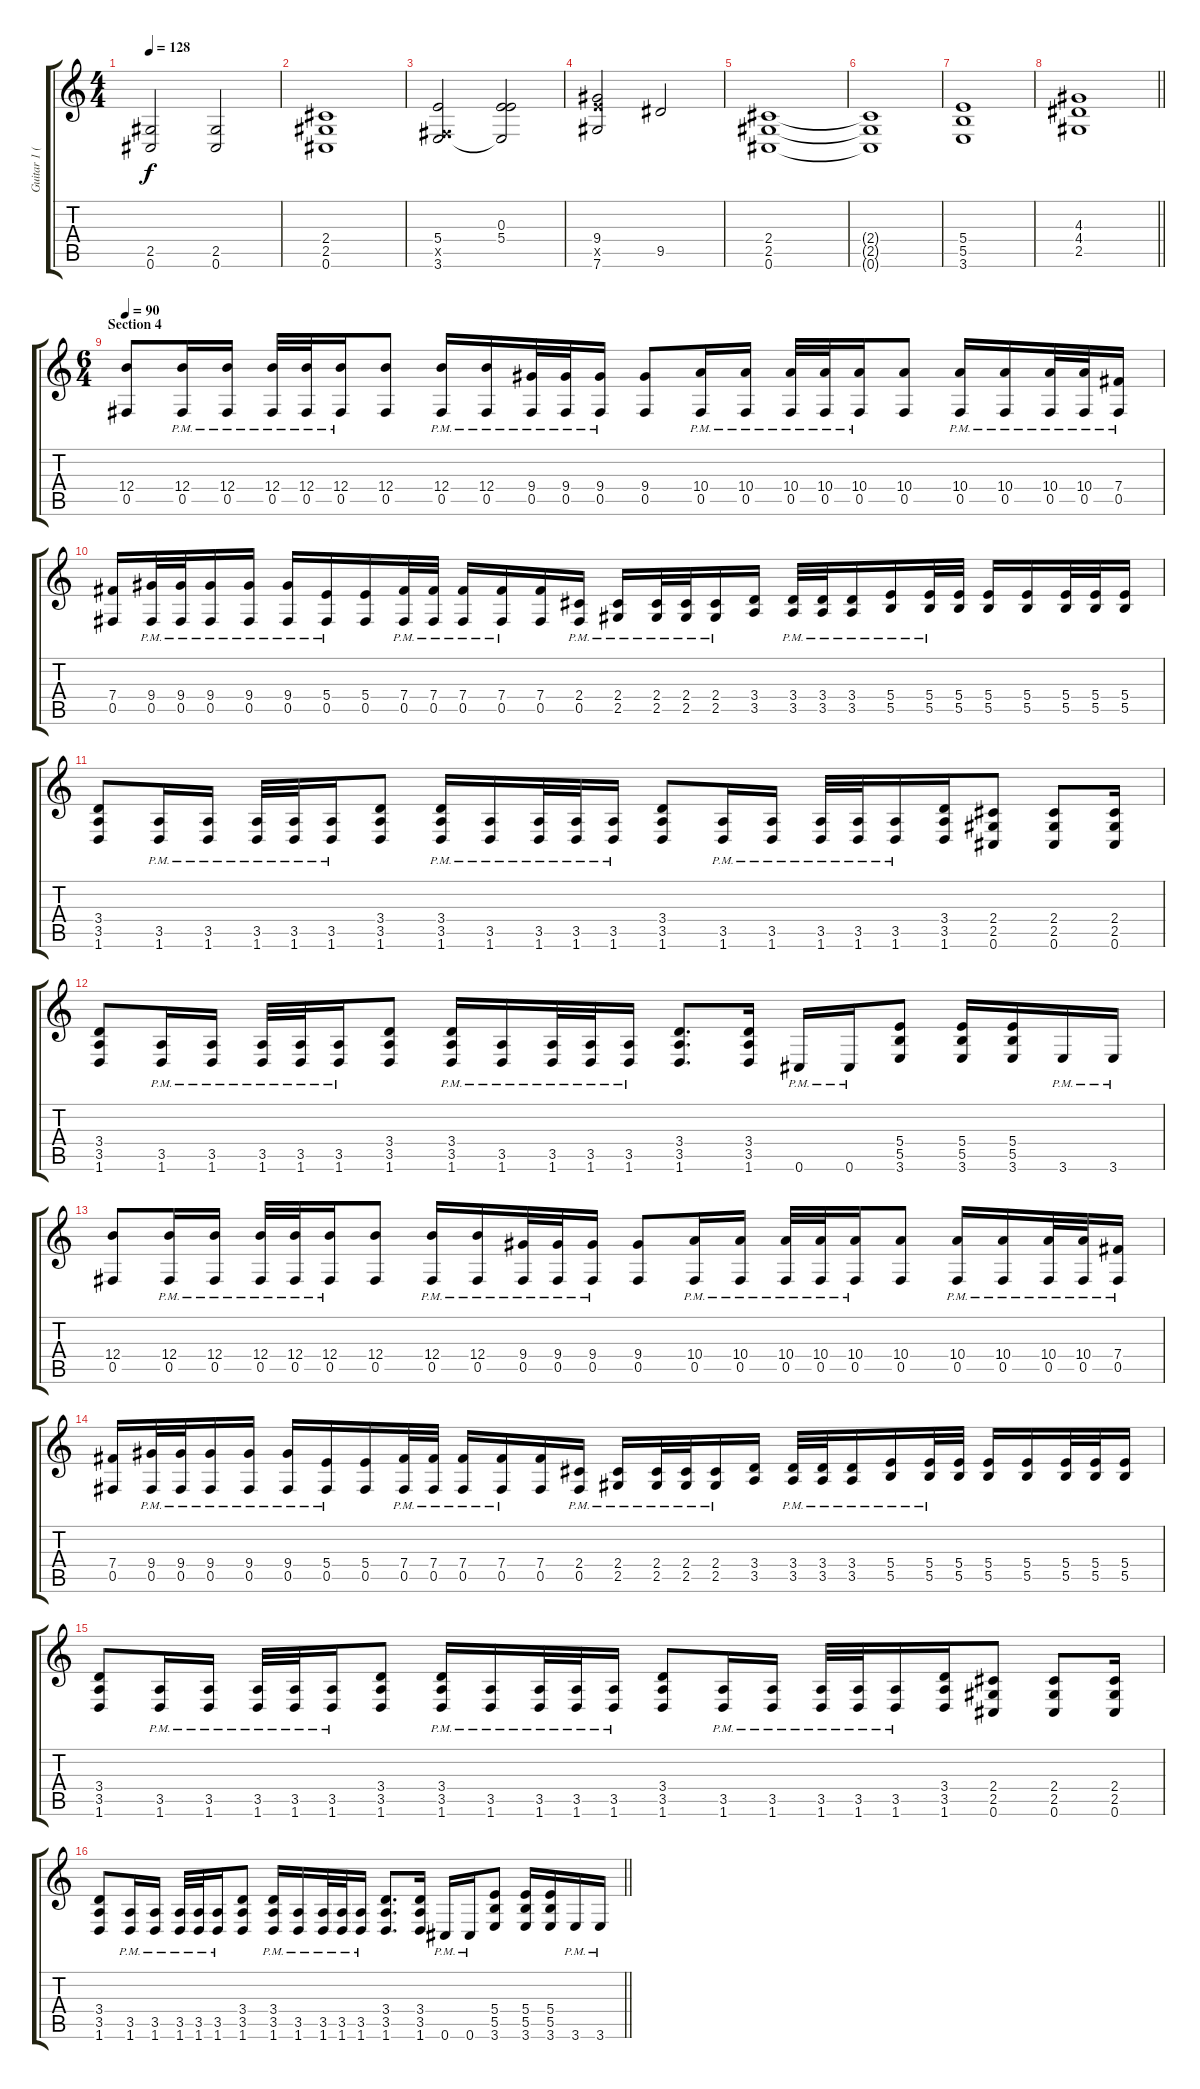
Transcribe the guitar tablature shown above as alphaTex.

\track ("Guitar 1 (Distortion)" "Guitar 1 (") {instrument distortionguitar}
\staff {score tabs}
\tuning (Db4 Ab3 E3 B2 Gb2 Db2) {hide}
\ts (4 4)
\tempo 128
\clef g2
\ks c
(2.5 0.6).2{dy f} (2.5 0.6).2 |
(2.4 2.5 0.6).1 |
(5.4 0.5{x} 3.6).2 (0.3 5.4 3.6{t}).2 |
(9.4 10.5{x} 7.6).2 9.5.2 |
(2.4 2.5 0.6).1 |
(2.4{t} 2.5{t} 0.6{t}).1 |
(5.4 5.5 3.6).1 |
\barLineRight lightlight
(4.3 4.4 2.5).1 |
\ts (6 4)
\section ("" "Section 4")
\tempo 90
(12.4 0.5).8 (12.4{pm} 0.5{pm}).16 (12.4{pm} 0.5{pm}).16 (12.4{pm} 0.5{pm}).32 (12.4{pm} 0.5{pm}).32 (12.4{pm} 0.5{pm}).16 (12.4 0.5).8 (12.4{pm} 0.5{pm}).16 (12.4{pm} 0.5{pm}).16 (9.4{pm} 0.5{pm}).32 (9.4{pm} 0.5{pm}).32 (9.4{pm} 0.5{pm}).16 (9.4 0.5).8 (10.4{pm} 0.5{pm}).16 (10.4{pm} 0.5{pm}).16 (10.4{pm} 0.5{pm}).32 (10.4{pm} 0.5{pm}).32 (10.4{pm} 0.5{pm}).16 (10.4 0.5).8 (10.4{pm} 0.5{pm}).16 (10.4{pm} 0.5{pm}).16 (10.4{pm} 0.5{pm}).32 (10.4{pm} 0.5{pm}).32 (7.4{pm} 0.5{pm}).16 |
(7.4 0.5).16 (9.4{pm} 0.5{pm}).32 (9.4{pm} 0.5{pm}).32 (9.4{pm} 0.5{pm}).16 (9.4{pm} 0.5{pm}).16 (9.4{pm} 0.5{pm}).16 (5.4{pm} 0.5{pm}).16 (5.4 0.5).16 (7.4{pm} 0.5{pm}).32 (7.4{pm} 0.5{pm}).32 (7.4{pm} 0.5{pm}).16 (7.4{pm} 0.5{pm}).16 (7.4 0.5).16 (2.4{pm} 0.5{pm}).16 (2.4{pm} 2.5{pm}).16 (2.4{pm} 2.5{pm}).32 (2.4{pm} 2.5{pm}).32 (2.4{pm} 2.5{pm}).16 (3.4 3.5).16 (3.4{pm} 3.5{pm}).32 (3.4{pm} 3.5{pm}).32 (3.4{pm} 3.5{pm}).16 (5.4{pm} 5.5{pm}).16 (5.4{pm} 5.5).32 (5.4 5.5).32 (5.4 5.5).16 (5.4 5.5).16 (5.4 5.5).32 (5.4 5.5).32 (5.4 5.5).16 |
(3.4 3.5 1.6).8 (3.5{pm} 1.6).16 (3.5{pm} 1.6).16 (3.5{pm} 1.6).32 (3.5{pm} 1.6).32 (3.5{pm} 1.6).16 (3.4 3.5 1.6).8 (3.4{pm} 3.5{pm} 1.6).16 (3.5{pm} 1.6).16 (3.5{pm} 1.6).32 (3.5{pm} 1.6).32 (3.5{pm} 1.6).16 (3.4 3.5 1.6).8 (3.5{pm} 1.6).16 (3.5{pm} 1.6).16 (3.5{pm} 1.6).32 (3.5{pm} 1.6).32 (3.5{pm} 1.6).16 (3.4 3.5 1.6).16 (2.4 2.5 0.6).8 (2.4 2.5 0.6).8 (2.4 2.5 0.6).16 |
(3.4 3.5 1.6).8 (3.5{pm} 1.6).16 (3.5{pm} 1.6).16 (3.5{pm} 1.6).32 (3.5{pm} 1.6).32 (3.5{pm} 1.6).16 (3.4 3.5 1.6).8 (3.4{pm} 3.5{pm} 1.6).16 (3.5{pm} 1.6).16 (3.5{pm} 1.6).32 (3.5{pm} 1.6).32 (3.5{pm} 1.6).16 (3.4 3.5 1.6).8{d} (3.4 3.5 1.6).16 0.6{pm}.16 0.6{pm}.16 (5.4 5.5 3.6).8 (5.4 5.5 3.6).16 (5.4 5.5 3.6).16 3.6{pm}.16 3.6{pm}.16 |
(12.4 0.5).8 (12.4{pm} 0.5{pm}).16 (12.4{pm} 0.5{pm}).16 (12.4{pm} 0.5{pm}).32 (12.4{pm} 0.5{pm}).32 (12.4{pm} 0.5{pm}).16 (12.4 0.5).8 (12.4{pm} 0.5{pm}).16 (12.4{pm} 0.5{pm}).16 (9.4{pm} 0.5{pm}).32 (9.4{pm} 0.5{pm}).32 (9.4{pm} 0.5{pm}).16 (9.4 0.5).8 (10.4{pm} 0.5{pm}).16 (10.4{pm} 0.5{pm}).16 (10.4{pm} 0.5{pm}).32 (10.4{pm} 0.5{pm}).32 (10.4{pm} 0.5{pm}).16 (10.4 0.5).8 (10.4{pm} 0.5{pm}).16 (10.4{pm} 0.5{pm}).16 (10.4{pm} 0.5{pm}).32 (10.4{pm} 0.5{pm}).32 (7.4{pm} 0.5{pm}).16 |
(7.4 0.5).16 (9.4{pm} 0.5{pm}).32 (9.4{pm} 0.5{pm}).32 (9.4{pm} 0.5{pm}).16 (9.4{pm} 0.5{pm}).16 (9.4{pm} 0.5{pm}).16 (5.4{pm} 0.5{pm}).16 (5.4 0.5).16 (7.4{pm} 0.5{pm}).32 (7.4{pm} 0.5{pm}).32 (7.4{pm} 0.5{pm}).16 (7.4{pm} 0.5{pm}).16 (7.4 0.5).16 (2.4{pm} 0.5{pm}).16 (2.4{pm} 2.5{pm}).16 (2.4{pm} 2.5{pm}).32 (2.4{pm} 2.5{pm}).32 (2.4{pm} 2.5{pm}).16 (3.4 3.5).16 (3.4{pm} 3.5{pm}).32 (3.4{pm} 3.5{pm}).32 (3.4{pm} 3.5{pm}).16 (5.4{pm} 5.5{pm}).16 (5.4{pm} 5.5).32 (5.4 5.5).32 (5.4 5.5).16 (5.4 5.5).16 (5.4 5.5).32 (5.4 5.5).32 (5.4 5.5).16 |
(3.4 3.5 1.6).8 (3.5{pm} 1.6).16 (3.5{pm} 1.6).16 (3.5{pm} 1.6).32 (3.5{pm} 1.6).32 (3.5{pm} 1.6).16 (3.4 3.5 1.6).8 (3.4{pm} 3.5{pm} 1.6).16 (3.5{pm} 1.6).16 (3.5{pm} 1.6).32 (3.5{pm} 1.6).32 (3.5{pm} 1.6).16 (3.4 3.5 1.6).8 (3.5{pm} 1.6).16 (3.5{pm} 1.6).16 (3.5{pm} 1.6).32 (3.5{pm} 1.6).32 (3.5{pm} 1.6).16 (3.4 3.5 1.6).16 (2.4 2.5 0.6).8 (2.4 2.5 0.6).8 (2.4 2.5 0.6).16 |
\barLineRight lightlight
(3.4 3.5 1.6).8 (3.5{pm} 1.6).16 (3.5{pm} 1.6).16 (3.5{pm} 1.6).32 (3.5{pm} 1.6).32 (3.5{pm} 1.6).16 (3.4 3.5 1.6).8 (3.4{pm} 3.5{pm} 1.6).16 (3.5{pm} 1.6).16 (3.5{pm} 1.6).32 (3.5{pm} 1.6).32 (3.5{pm} 1.6).16 (3.4 3.5 1.6).8{d} (3.4 3.5 1.6).16 0.6{pm}.16 0.6{pm}.16 (5.4 5.5 3.6).8 (5.4 5.5 3.6).16 (5.4 5.5 3.6).16 3.6{pm}.16 3.6{pm}.16
